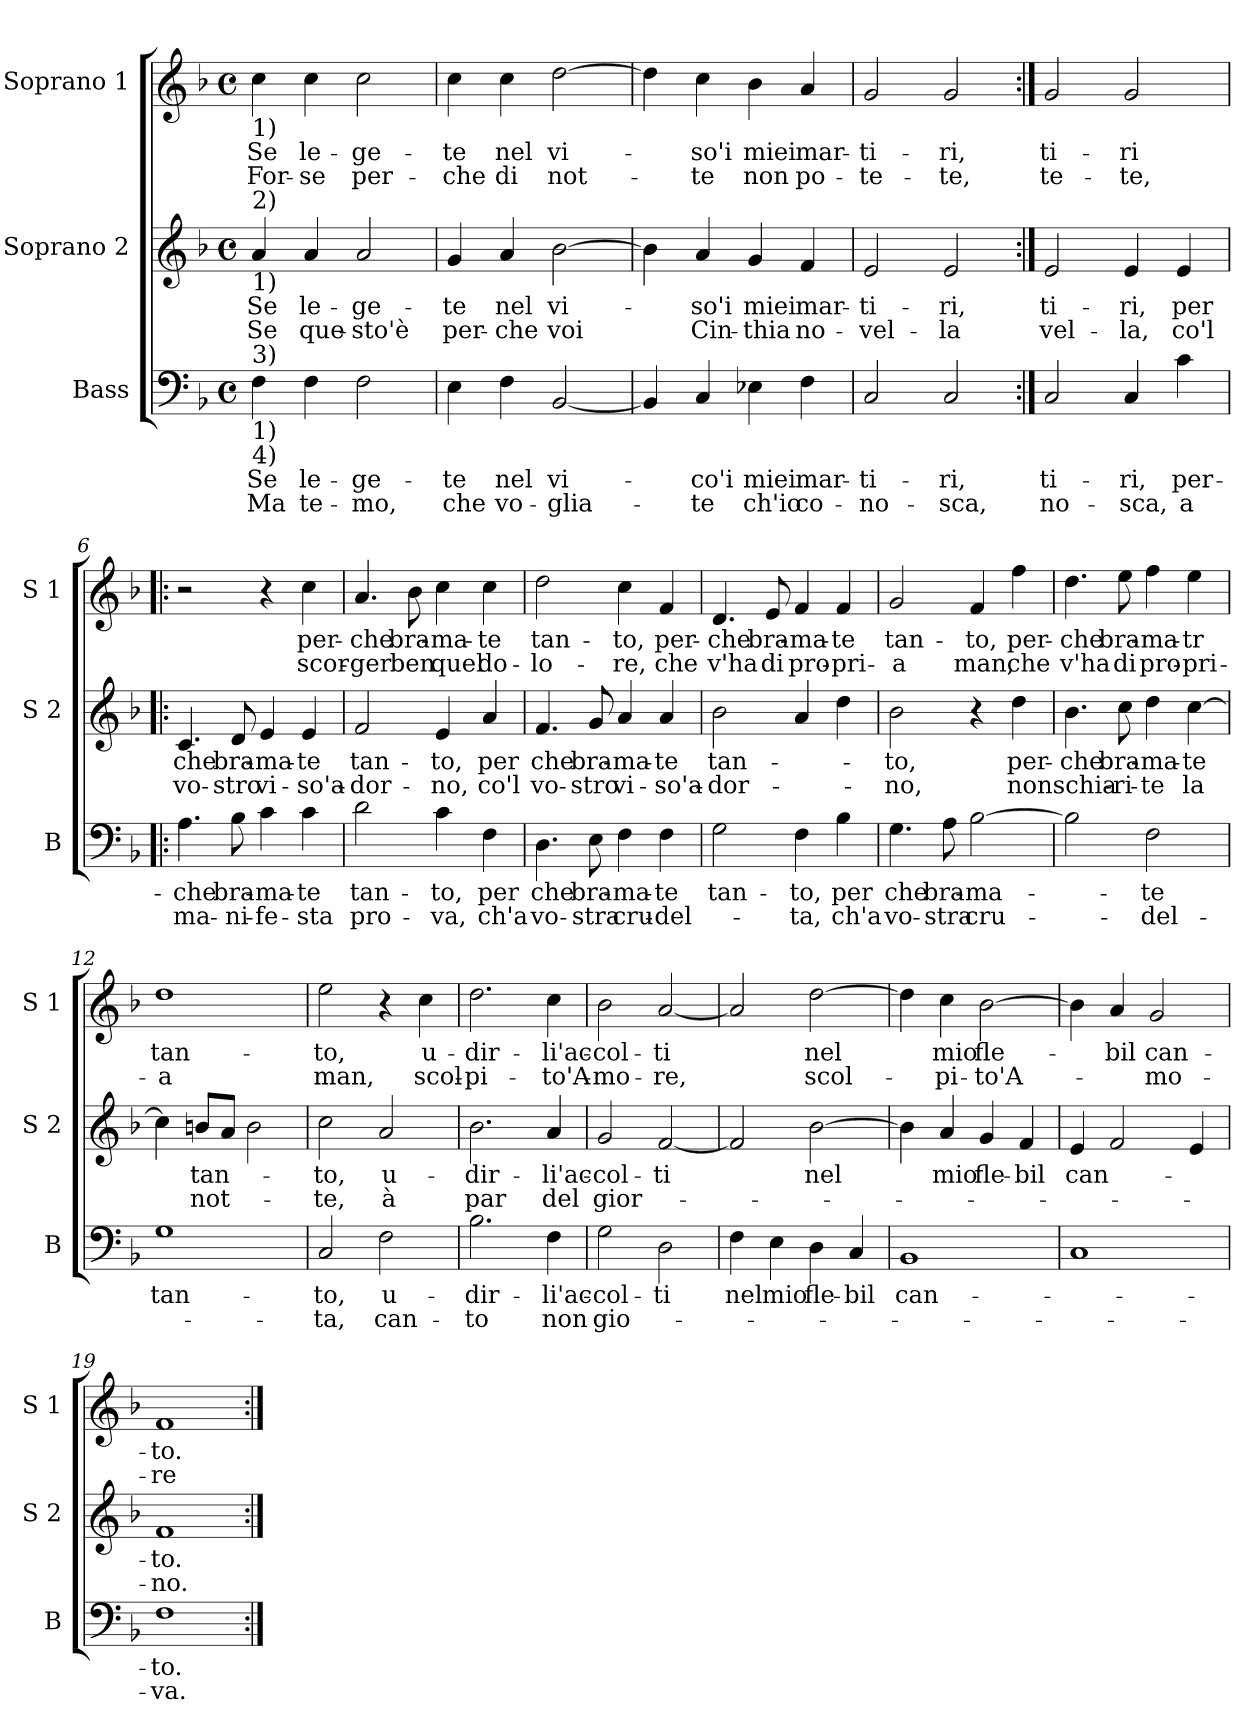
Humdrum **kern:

**kern	**text	**text	**kern	**text	**text	**kern	**text	**text
*part3	*part3	*part3	*part2	*part2	*part2	*part1	*part1	*part1
*staff3	*staff3	*staff3	*staff2	*staff2	*staff2	*staff1	*staff1	*staff1
*I"Bass	*	*	*I"Soprano 2	*	*	*I"Soprano 1	*	*
*I'B	*	*	*I'S 2	*	*	*I'S 1	*	*
*clefF4	*	*	*clefG2	*	*	*clefG2	*	*
*k[b-]	*	*	*k[b-]	*	*	*k[b-]	*	*
*F:	*	*	*F:	*	*	*F:	*	*
*M4/4	*	*	*M4/4	*	*	*M4/4	*	*
*met(c)	*	*	*met(c)	*	*	*met(c)	*	*
=1	=1	=1	=1	=1	=1	=1	=1	=1
!	!	!	!	!	!	!LO:TX:b:t=1)	!	!
!	!	!	!LO:TX:a:t=2)	!	!	!	!	!
!	!	!	!LO:TX:b:t=1)	!	!	!	!	!
!LO:TX:a:t=3)	!	!	!	!	!	!	!	!
!LO:TX:b:t=1)	!	!	!	!	!	!	!	!
!LO:TX:b:t=4)	!	!	!	!	!	!	!	!
!	!LO:LY:b	!LO:LY:b	!	!LO:LY:b	!LO:LY:b	!	!LO:LY:b	!LO:LY:b
4F\	Se	Ma	4a/	Se	Se	4cc\	Se	For-
!	!LO:LY:b	!LO:LY:b	!	!LO:LY:b	!LO:LY:b	!	!LO:LY:b	!LO:LY:b
4F\	le-	te-	4a/	le-	que-	4cc\	le-	-se
!	!LO:LY:b	!LO:LY:b	!	!LO:LY:b	!LO:LY:b	!	!LO:LY:b	!LO:LY:b
2F\	-ge-	-mo,	2a/	-ge-	-sto'è	2cc\	-ge-	per-
=2	=2	=2	=2	=2	=2	=2	=2	=2
!	!LO:LY:b	!LO:LY:b	!	!LO:LY:b	!LO:LY:b	!	!LO:LY:b	!LO:LY:b
4E\	-te	che	4g/	-te	per-	4cc\	-te	-che
!	!LO:LY:b	!LO:LY:b	!	!LO:LY:b	!LO:LY:b	!	!LO:LY:b	!LO:LY:b
4F\	nel	vo-	4a/	nel	-che	4cc\	nel	di
!	!LO:LY:b	!LO:LY:b	!	!LO:LY:b	!LO:LY:b	!	!LO:LY:b	!LO:LY:b
[2BB-/	vi-	-glia-	[2b-\	vi-	voi	[2dd\	vi-	not-
=3	=3	=3	=3	=3	=3	=3	=3	=3
4BB-/]	.	.	4b-\]	.	.	4dd\]	.	.
!	!LO:LY:b	!LO:LY:b	!	!LO:LY:b	!LO:LY:b	!	!LO:LY:b	!LO:LY:b
4C/	-co'i	-te	4a/	-so'i	Cin-	4cc\	-so'i	-te
!	!LO:LY:b	!LO:LY:b	!	!LO:LY:b	!LO:LY:b	!	!LO:LY:b	!LO:LY:b
4E-X\	miei	ch'io	4g/	miei	-thia	4b-\	miei	non
!	!LO:LY:b	!LO:LY:b	!	!LO:LY:b	!LO:LY:b	!	!LO:LY:b	!LO:LY:b
4F\	mar-	co-	4f/	mar-	no-	4a/	mar-	po-
=4	=4	=4	=4	=4	=4	=4	=4	=4
!	!LO:LY:b	!LO:LY:b	!	!LO:LY:b	!LO:LY:b	!	!LO:LY:b	!LO:LY:b
2C/	-ti-	-no-	2e/	-ti-	-vel-	2g/	-ti-	-te-
!	!LO:LY:b	!LO:LY:b	!	!LO:LY:b	!LO:LY:b	!	!LO:LY:b	!LO:LY:b
2C/	-ri,	-sca,	2e/	-ri,	-la	2g/	-ri,	-te,
!!LO:LB:g=z
=5:|!	=5:|!	=5:|!	=5:|!	=5:|!	=5:|!	=5:|!	=5:|!	=5:|!
!	!LO:LY:b	!LO:LY:b	!	!LO:LY:b	!LO:LY:b	!	!LO:LY:b	!LO:LY:b
2C/	ti-	no-	2e/	ti-	vel-	2g/	ti-	te-
!	!LO:LY:b	!LO:LY:b	!	!LO:LY:b	!LO:LY:b	!	!LO:LY:b	!LO:LY:b
4C/	-ri,	-sca,	4e/	-ri,	-la,	2g/	-ri	-te,
!	!LO:LY:b	!LO:LY:b	!	!LO:LY:b	!LO:LY:b	!	!	!
4c\	per-	a	4e/	per	co'l	.	.	.
=6!|:	=6!|:	=6!|:	=6!|:	=6!|:	=6!|:	=6!|:	=6!|:	=6!|:
!	!LO:LY:b	!LO:LY:b	!	!LO:LY:b	!LO:LY:b	!	!	!
4.A\	-che	ma-	4.c/	che	vo-	2r	.	.
!	!LO:LY:b	!LO:LY:b	!	!LO:LY:b	!LO:LY:b	!	!	!
8B-\	bra-	-ni-	8d/	bra-	-stro	.	.	.
!	!LO:LY:b	!LO:LY:b	!	!LO:LY:b	!LO:LY:b	!	!	!
4c\	-ma-	-fe-	4e/	-ma-	vi-	4r	.	.
!	!LO:LY:b	!LO:LY:b	!	!LO:LY:b	!LO:LY:b	!	!LO:LY:b	!LO:LY:b
4c\	-te	-sta	4e/	-te	-so'a-	4cc\	per-	scor-
=7	=7	=7	=7	=7	=7	=7	=7	=7
!	!LO:LY:b	!LO:LY:b	!	!LO:LY:b	!LO:LY:b	!	!LO:LY:b	!LO:LY:b
2d\	tan-	pro-	2f/	tan-	-dor-	4.a/	-che	-ger
!	!	!	!	!	!	!	!LO:LY:b	!LO:LY:b
.	.	.	.	.	.	8b-\	bra-	ben
!	!LO:LY:b	!LO:LY:b	!	!LO:LY:b	!LO:LY:b	!	!LO:LY:b	!LO:LY:b
4c\	-to,	-va,	4e/	-to,	-no,	4cc\	-ma-	quel
!	!LO:LY:b	!LO:LY:b	!	!LO:LY:b	!LO:LY:b	!	!LO:LY:b	!LO:LY:b
4F\	per	ch'a	4a/	per	co'l	4cc\	-te	do-
=8	=8	=8	=8	=8	=8	=8	=8	=8
!	!LO:LY:b	!LO:LY:b	!	!LO:LY:b	!LO:LY:b	!	!LO:LY:b	!LO:LY:b
4.D\	che	vo-	4.f/	che	vo-	2dd\	tan-	-lo-
!	!LO:LY:b	!LO:LY:b	!	!LO:LY:b	!LO:LY:b	!	!	!
8E\	bra-	-stra	8g/	bra-	-stro	.	.	.
!	!LO:LY:b	!LO:LY:b	!	!LO:LY:b	!LO:LY:b	!	!LO:LY:b	!LO:LY:b
4F\	-ma-	cru-	4a/	-ma-	vi-	4cc\	-to,	-re,
!	!LO:LY:b	!LO:LY:b	!	!LO:LY:b	!LO:LY:b	!	!LO:LY:b	!LO:LY:b
4F\	-te	-del-	4a/	-te	-so'a-	4f/	per-	che
=9	=9	=9	=9	=9	=9	=9	=9	=9
!	!LO:LY:b	!	!	!LO:LY:b	!LO:LY:b	!	!LO:LY:b	!LO:LY:b
2G\	tan-	.	2b-\	tan-	-dor-	4.d/	-che	v'ha
!	!	!	!	!	!	!	!LO:LY:b	!LO:LY:b
.	.	.	.	.	.	8e/	bra-	di
!	!LO:LY:b	!LO:LY:b	!	!	!	!	!LO:LY:b	!LO:LY:b
4F\	-to,	-ta,	4a/	.	.	4f/	-ma-	pro-
!	!LO:LY:b	!LO:LY:b	!	!	!	!	!LO:LY:b	!LO:LY:b
4B-\	per	ch'a	4dd\	.	.	4f/	-te	-pri-
!!LO:PB:g=z
=10	=10	=10	=10	=10	=10	=10	=10	=10
!	!LO:LY:b	!LO:LY:b	!	!LO:LY:b	!LO:LY:b	!	!LO:LY:b	!LO:LY:b
4.G\	che	vo-	2b-\	-to,	-no,	2g/	tan-	-a
!	!LO:LY:b	!LO:LY:b	!	!	!	!	!	!
8A\	bra-	-stra	.	.	.	.	.	.
!	!LO:LY:b	!LO:LY:b	!	!	!	!	!LO:LY:b	!LO:LY:b
[2B-\	-ma-	cru-	4r	.	.	4f/	-to,	man,
!	!	!	!	!LO:LY:b	!LO:LY:b	!	!LO:LY:b	!LO:LY:b
.	.	.	4dd\	per-	non	4ff\	per-	che
=11	=11	=11	=11	=11	=11	=11	=11	=11
!	!	!	!	!LO:LY:b	!LO:LY:b	!	!LO:LY:b	!LO:LY:b
2B-\]	.	.	4.b-\	-che	schia-	4.dd\	-che	v'ha
!	!	!	!	!LO:LY:b	!LO:LY:b	!	!LO:LY:b	!LO:LY:b
.	.	.	8cc\	bra-	-ri-	8ee\	bra-	di
!	!LO:LY:b	!LO:LY:b	!	!LO:LY:b	!LO:LY:b	!	!LO:LY:b	!LO:LY:b
2F\	-te	-del-	4dd\	-ma-	-te	4ff\	-ma-	pro-
!	!	!	!	!LO:LY:b	!LO:LY:b	!	!LO:LY:b	!LO:LY:b
.	.	.	[4cc\	-te	la	4ee\	-tr	-pri-
=12	=12	=12	=12	=12	=12	=12	=12	=12
!	!LO:LY:b	!	!	!	!	!	!LO:LY:b	!LO:LY:b
1G	tan-	.	4cc\]	.	.	1dd	tan-	-a
!	!	!	!	!LO:LY:b	!LO:LY:b	!	!	!
.	.	.	8bn/L	tan-	not-	.	.	.
.	.	.	8a/J	.	.	.	.	.
.	.	.	2b\	.	.	.	.	.
=13	=13	=13	=13	=13	=13	=13	=13	=13
!	!LO:LY:b	!LO:LY:b	!	!LO:LY:b	!LO:LY:b	!	!LO:LY:b	!LO:LY:b
2C/	-to,	-ta,	2cc\	-to,	-te,	2ee\	-to,	man,
!	!LO:LY:b	!LO:LY:b	!	!LO:LY:b	!LO:LY:b	!	!	!
2F\	u-	can-	2a/	u-	à	4r	.	.
!	!	!	!	!	!	!	!LO:LY:b	!LO:LY:b
.	.	.	.	.	.	4cc\	u-	scol-
=14	=14	=14	=14	=14	=14	=14	=14	=14
!	!LO:LY:b	!LO:LY:b	!	!LO:LY:b	!LO:LY:b	!	!LO:LY:b	!LO:LY:b
2.B-\	-dir-	-to	2.b-\	-dir-	par	2.dd\	-dir-	-pi-
!	!LO:LY:b	!LO:LY:b	!	!LO:LY:b	!LO:LY:b	!	!LO:LY:b	!LO:LY:b
4F\	-li'ac-	non	4a/	-li'ac-	del	4cc\	-li'ac-	-to'A-
!!LO:LB:g=z
=15	=15	=15	=15	=15	=15	=15	=15	=15
!	!LO:LY:b	!LO:LY:b	!	!LO:LY:b	!LO:LY:b	!	!LO:LY:b	!LO:LY:b
2G\	-col-	gio-	2g/	-col-	gior-	2b-\	-col-	-mo-
!	!LO:LY:b	!	!	!LO:LY:b	!	!	!LO:LY:b	!LO:LY:b
2D\	-ti	.	[2f/	-ti	.	[2a/	-ti	-re,
=16	=16	=16	=16	=16	=16	=16	=16	=16
!	!LO:LY:b	!	!	!	!	!	!	!
4F\	nel	.	2f/]	.	.	2a/]	.	.
!	!LO:LY:b	!	!	!	!	!	!	!
4E\	mio	.	.	.	.	.	.	.
!	!LO:LY:b	!	!	!LO:LY:b	!	!	!LO:LY:b	!LO:LY:b
4D\	fle-	.	[2b-\	nel	.	[2dd\	nel	scol-
!	!LO:LY:b	!	!	!	!	!	!	!
4C/	-bil	.	.	.	.	.	.	.
=17	=17	=17	=17	=17	=17	=17	=17	=17
!	!LO:LY:b	!	!	!	!	!	!	!
1BB-	can-	.	4b-\]	.	.	4dd\]	.	.
!	!	!	!	!LO:LY:b	!	!	!LO:LY:b	!LO:LY:b
.	.	.	4a/	mio	.	4cc\	mio	-pi-
!	!	!	!	!LO:LY:b	!	!	!LO:LY:b	!LO:LY:b
.	.	.	4g/	fle-	.	[2b-\	fle-	-to'A-
!	!	!	!	!LO:LY:b	!	!	!	!
.	.	.	4f/	-bil	.	.	.	.
=18	=18	=18	=18	=18	=18	=18	=18	=18
!	!	!	!	!LO:LY:b	!	!	!	!
1C	.	.	4e/	can-	.	4b-\]	.	.
!	!	!	!	!	!	!	!LO:LY:b	!
.	.	.	2f/	.	.	4a/	-bil	.
!	!	!	!	!	!	!	!LO:LY:b	!LO:LY:b
.	.	.	.	.	.	2g/	can-	-mo-
.	.	.	4e/	.	.	.	.	.
=19	=19	=19	=19	=19	=19	=19	=19	=19
!	!LO:LY:b	!LO:LY:b	!	!LO:LY:b	!LO:LY:b	!	!LO:LY:b	!LO:LY:b
1F	-to.	-va.	1f	-to.	-no.	1f	-to.	-re
=:|!	=:|!	=:|!	=:|!	=:|!	=:|!	=:|!	=:|!	=:|!
*-	*-	*-	*-	*-	*-	*-	*-	*-
